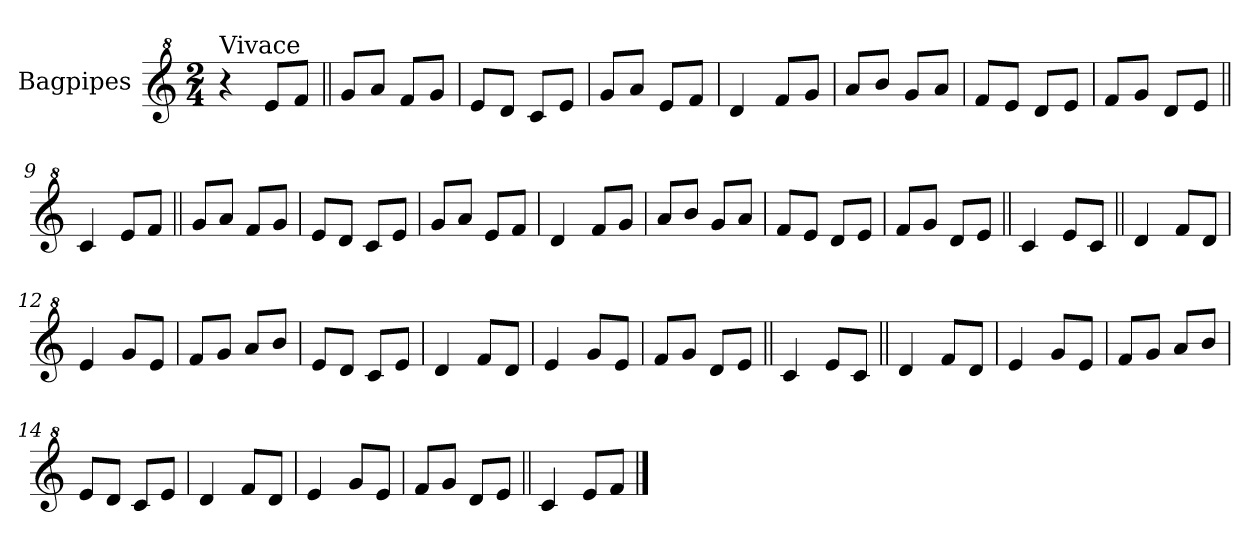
**kern
*part1
*staff1
*I"Bagpipes
*I'Bag
*clefG^2
*k[]
*C:
*M2/4
=1
!LO:TX:a:t=Vivace
4r
8ee/L
8ff/J
=2||
8gg/L
8aa/J
8ff/L
8gg/J
=3
8ee/L
8dd/J
8cc/L
8ee/J
=4
8gg/L
8aa/J
8ee/L
8ff/J
=5
4dd/
8ff/L
8gg/J
=6
8aa/L
8bb/J
8gg/L
8aa/J
=7
8ff/L
8ee/J
8dd/L
8ee/J
=8
8ff/L
8gg/J
8dd/L
8ee/J
=9||
4cc/
8ee/L
8ff/J
=2||
8gg/L
8aa/J
8ff/L
8gg/J
=3
8ee/L
8dd/J
8cc/L
8ee/J
=4
8gg/L
8aa/J
8ee/L
8ff/J
=5
4dd/
8ff/L
8gg/J
=6
8aa/L
8bb/J
8gg/L
8aa/J
=7
8ff/L
8ee/J
8dd/L
8ee/J
=8
8ff/L
8gg/J
8dd/L
8ee/J
!!LO:LB:g=z
=10||
4cc/
8ee/L
8cc/J
=11||
4dd/
8ff/L
8dd/J
=12
4ee/
8gg/L
8ee/J
=13
8ff/L
8gg/J
8aa/L
8bb/J
=14
8ee/L
8dd/J
8cc/L
8ee/J
=15
4dd/
8ff/L
8dd/J
=16
4ee/
8gg/L
8ee/J
=17
8ff/L
8gg/J
8dd/L
8ee/J
=18||
4cc/
8ee/L
8cc/J
=11||
4dd/
8ff/L
8dd/J
=12
4ee/
8gg/L
8ee/J
=13
8ff/L
8gg/J
8aa/L
8bb/J
=14
8ee/L
8dd/J
8cc/L
8ee/J
=15
4dd/
8ff/L
8dd/J
=16
4ee/
8gg/L
8ee/J
=17
8ff/L
8gg/J
8dd/L
8ee/J
=19||
4cc/
8ee/L
8ff/J
==
*-
